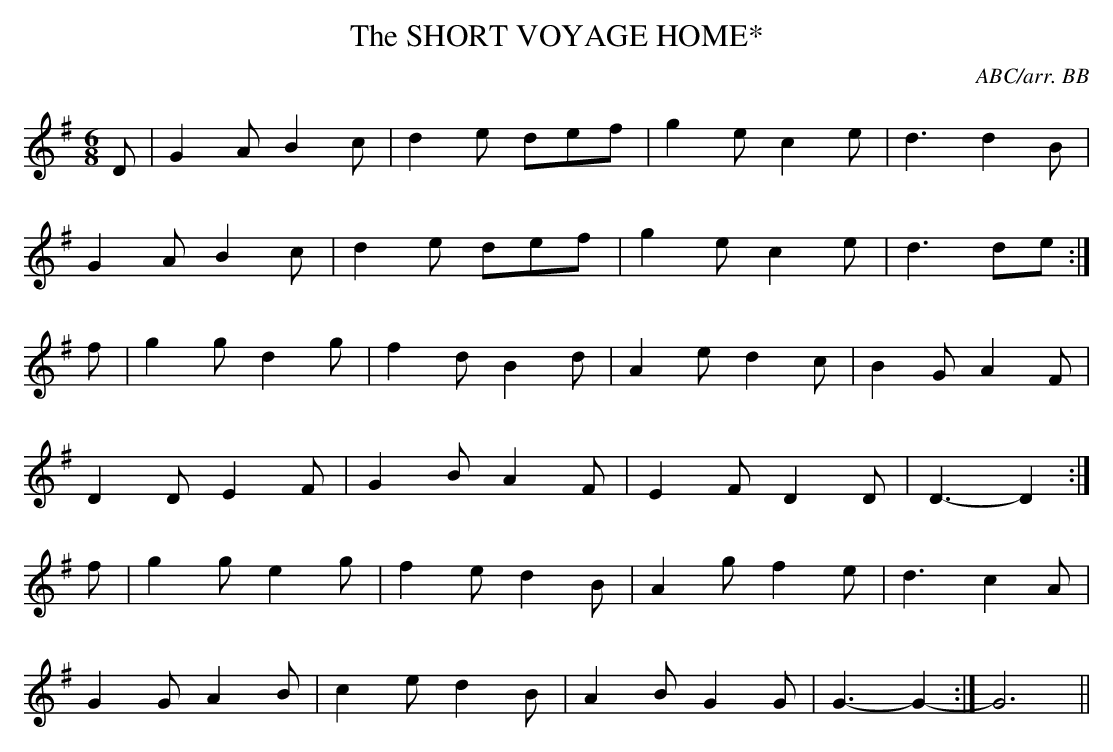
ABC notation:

X:1
T:SHORT VOYAGE HOME*, The
C:ABC/arr. BB
M:6/8
L:1/8
K:G % source key = Bb
D|G2A B2c|d2e def|g2e c2e|d3 d2B|
G2A B2c|d2e def|g2e c2e|d3 de :|
f|g2g d2g|f2d B2d|A2e d2c|B2G A2F|
D2D E2F|G2B A2F|E2F D2D|D3-D2 :|
f|g2g e2g|f2e d2B|A2g f2e|d3 c2A|
G2G A2B|c2e d2B|A2B G2G|G3-G2 :|-G6||
